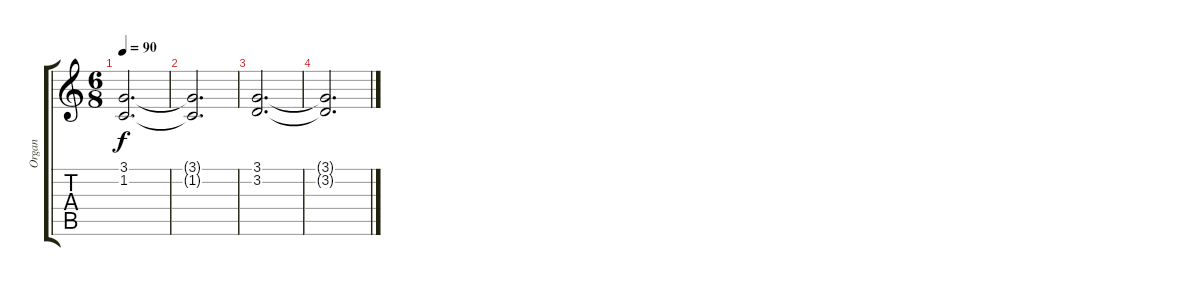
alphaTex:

\track ("Organ" "Organ") {instrument drawbarorgan}
\staff {score tabs}
\tuning (E4 B3 G3 D3 A2 E2) {hide}
\ts (6 8)
\tempo 90
\clef g2
\ks c
(3.1{t} 1.2{t}).2{d dy f} |
(3.1{t} 1.2{t}).2{d} |
(3.1 3.2).2{d} |
(3.1{t} 3.2{t}).2{d}
